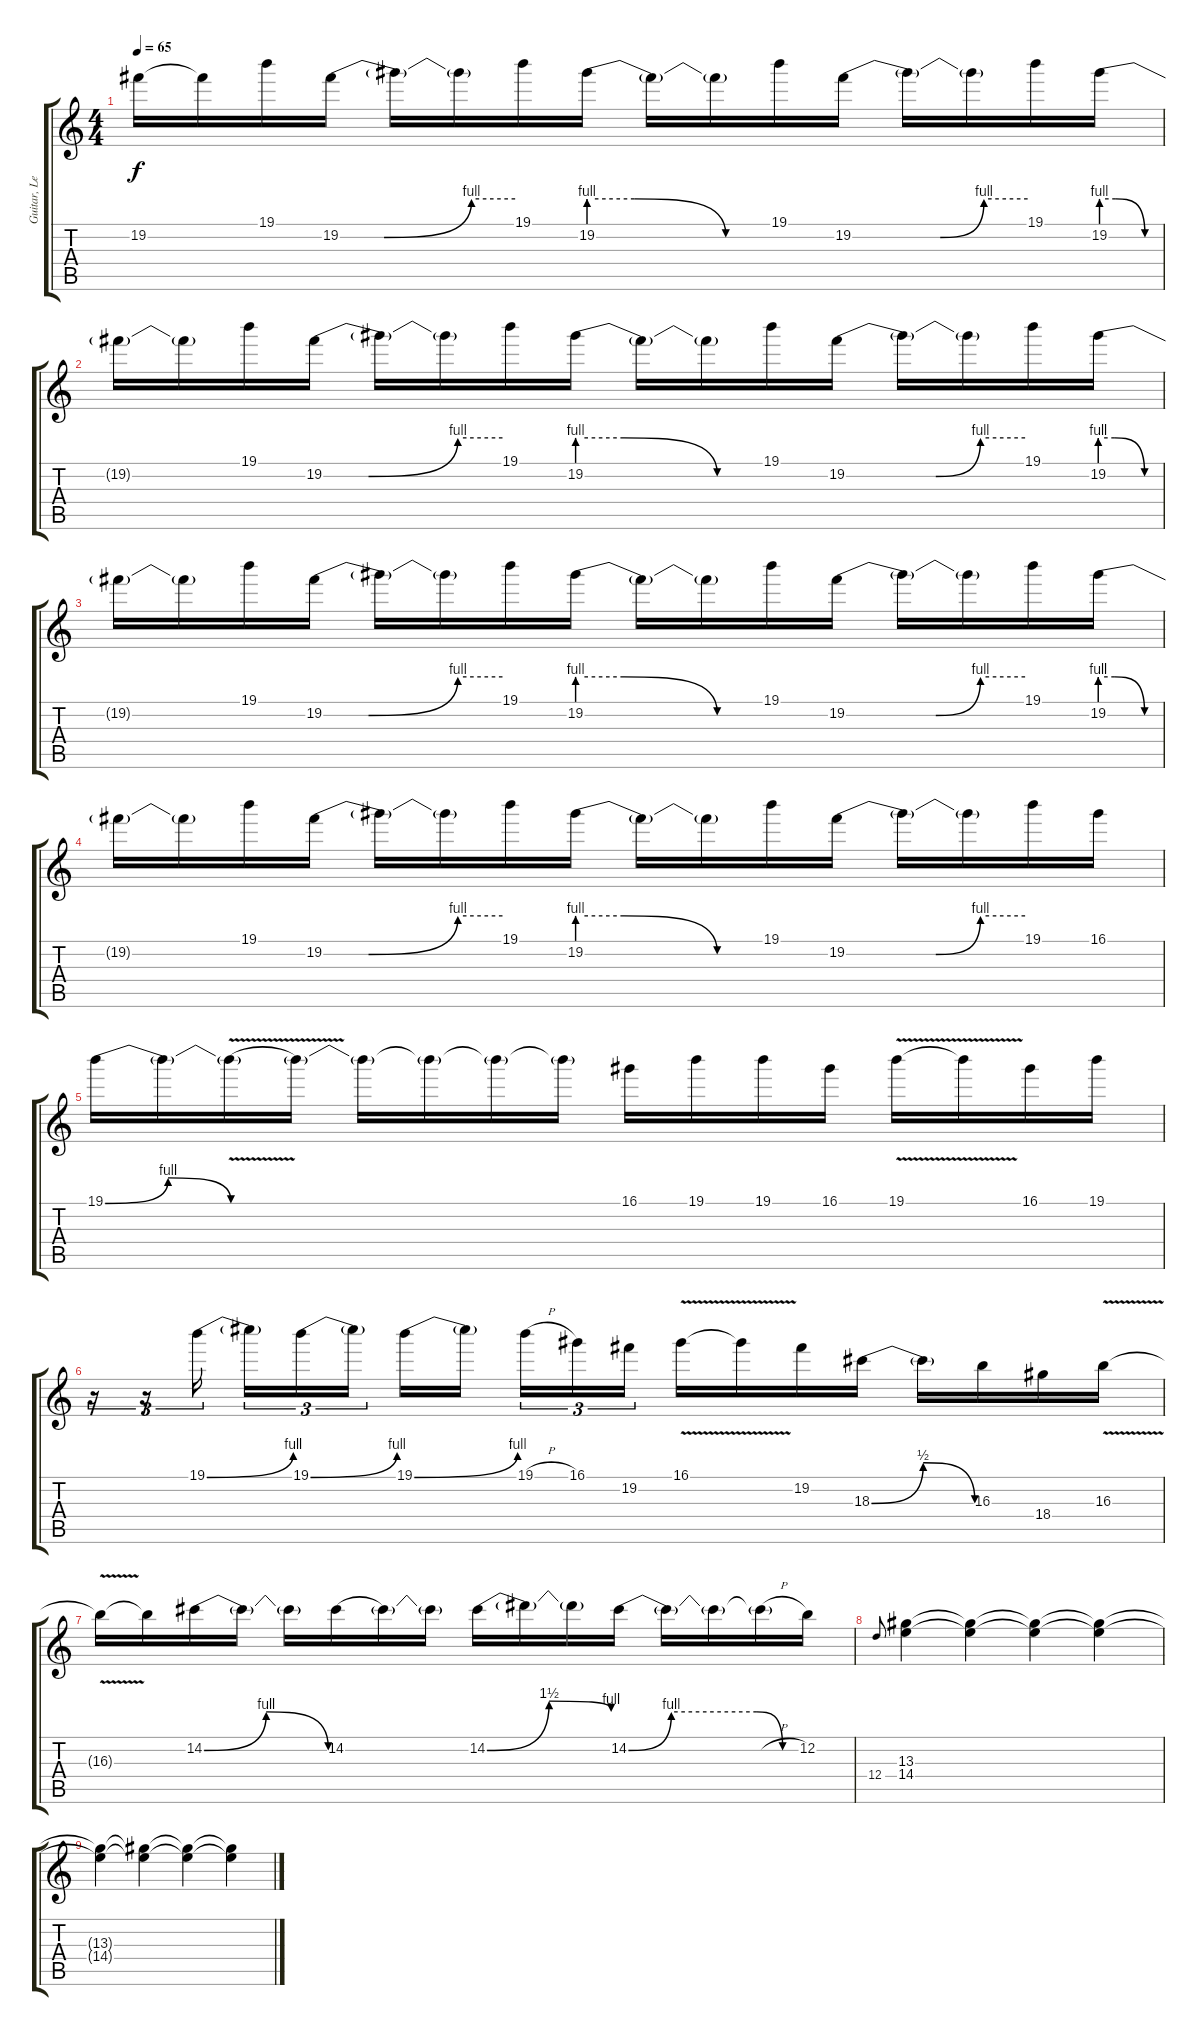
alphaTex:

\track ("Guitar, Lead" "Guitar, Le") {instrument overdrivenguitar}
\staff {score tabs}
\tuning (E4 B3 G3 D3 A2 E2) {hide}
\ts (4 4)
\tempo 65
\clef g2
\ks c
19.2{t}.16{dy f} 19.2{t}.16 19.1.16 19.2{be (custom 0 0 15 0 45 4 60 4)}.16 19.2{t}.16 19.2{t}.16 19.1.16 19.2{be (custom 0 4 15 4 45 0 60 0)}.16 19.2{t}.16 19.2{t}.16 19.1.16 19.2{be (custom 0 0 15 0 30 0 45 4 60 4)}.16 19.2{t}.16 19.2{t}.16 19.1.16 19.2{be (custom 0 4 15 4 45 0 60 0)}.16 |
19.2{t}.16 19.2{t}.16 19.1.16 19.2{be (custom 0 0 15 0 45 4 60 4)}.16 19.2{t}.16 19.2{t}.16 19.1.16 19.2{be (custom 0 4 15 4 45 0 60 0)}.16 19.2{t}.16 19.2{t}.16 19.1.16 19.2{be (custom 0 0 15 0 30 0 45 4 60 4)}.16 19.2{t}.16 19.2{t}.16 19.1.16 19.2{be (custom 0 4 15 4 45 0 60 0)}.16 |
19.2{t}.16 19.2{t}.16 19.1.16 19.2{be (custom 0 0 15 0 45 4 60 4)}.16 19.2{t}.16 19.2{t}.16 19.1.16 19.2{be (custom 0 4 15 4 45 0 60 0)}.16 19.2{t}.16 19.2{t}.16 19.1.16 19.2{be (custom 0 0 15 0 30 0 45 4 60 4)}.16 19.2{t}.16 19.2{t}.16 19.1.16 19.2{be (custom 0 4 15 4 45 0 60 0)}.16 |
19.2{t}.16 19.2{t}.16 19.1.16 19.2{be (custom 0 0 15 0 45 4 60 4)}.16 19.2{t}.16 19.2{t}.16 19.1.16 19.2{be (custom 0 4 15 4 45 0 60 0)}.16 19.2{t}.16 19.2{t}.16 19.1.16 19.2{be (custom 0 0 15 0 30 0 45 4 60 4)}.16 19.2{t}.16 19.2{t}.16 19.1.16 16.1.16 |
19.1{be (bendrelease 0 0 15 4 45 4 60 0)}.16 19.1{t}.16 19.1{be (hold 0 0 60 0) v t}.16 19.1{t}.16 19.1{t}.16 19.1{t}.16 19.1{t}.16 19.1{t}.16 16.1.16 19.1.16 19.1.16 16.1.16 19.1{v}.16 19.1{t}.16 16.1.16 19.1.16 |
r.16{tu (3 2) volume 14} r.16{tu (3 2)} 19.1{be (bend 0 0 60 4)}.16{tu (3 2) beam splitsecondary} 19.1{t}.16{tu (3 2)} 19.1{be (bend 0 0 60 4)}.16{tu (3 2)} 19.1{t}.16{tu (3 2)} 19.1{be (bend 0 0 60 4)}.16 19.1{t}.16{beam splitsecondary} 19.1{h}.16{tu (3 2)} 16.1.16{tu (3 2)} 19.2.16{tu (3 2)} 16.1{v}.16 16.1{t}.16 19.2.16 18.3{be (bendrelease 0 0 15 2 45 2 60 0)}.16 18.3{t}.16 16.3.16 18.4.16 16.3{v}.16 |
16.3{t}.16{volume 12} 16.3{t}.16 14.2{be (bendrelease 0 0 15 4 45 4 60 0)}.16 14.2{t}.16 14.2{t}.16 14.2{be (hold 0 0 60 0)}.16 14.2{t}.16 14.2{t}.16 14.2{be (bendrelease 0 0 5 6 50 6 60 4)}.16 14.2{t}.16 14.2{t}.16 14.2{be (custom 0 0 15 4 45 4 54 0 60 0)}.16 14.2{t}.16 14.2{t}.16 14.2{h t}.16 12.2.16 |
12.4.8{gr onbeat} (13.3 14.4).4 (13.3{t} 14.4{t}).4 (13.3{t} 14.4{t}).4 (13.3{t} 14.4{t}).4 |
(13.3{t} 14.4{t}).4{volume 2} (13.3{t} 14.4{t}).4 (13.3{t} 14.4{t}).4 (13.3{t} 14.4{t}).4
